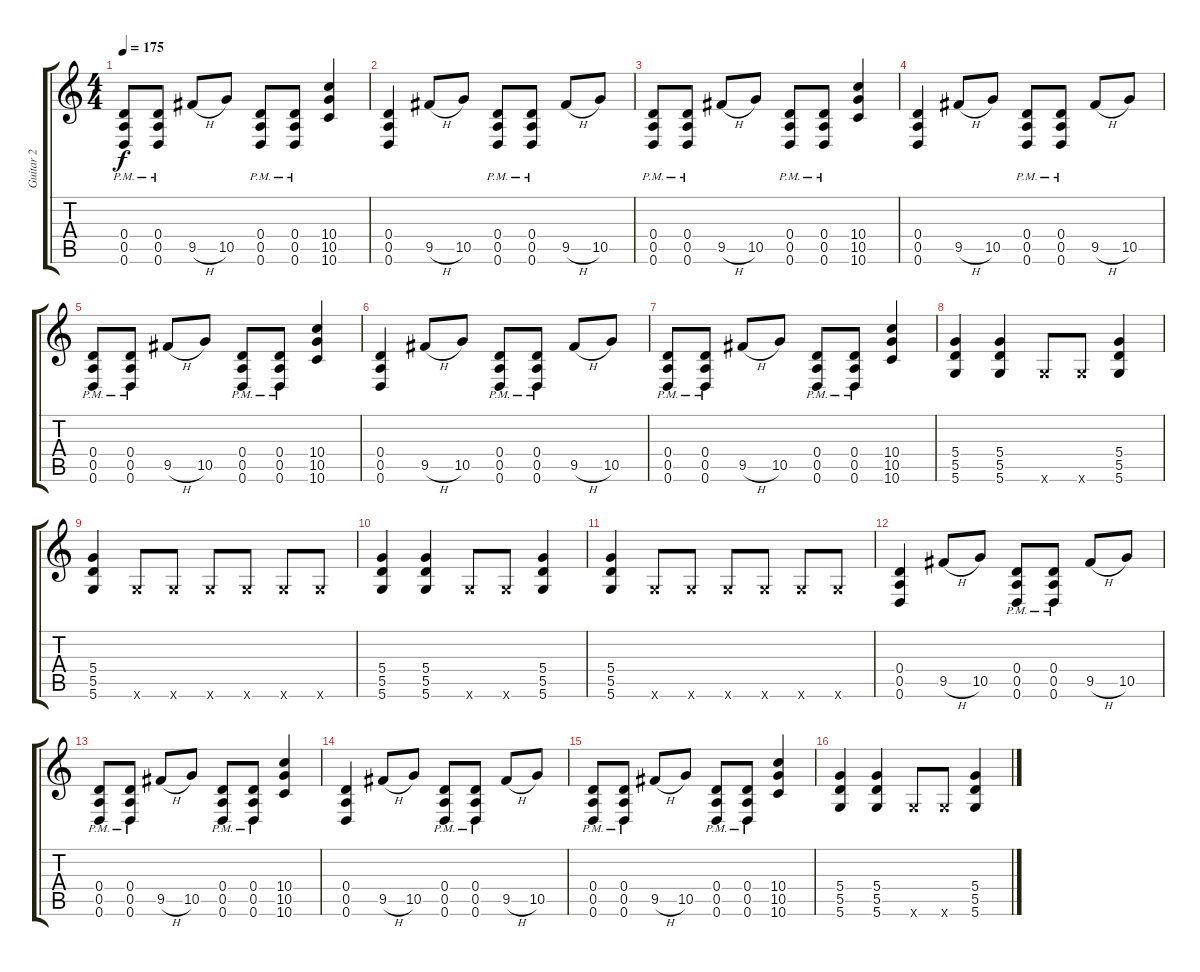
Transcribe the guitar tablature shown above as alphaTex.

\track ("Guitar 2" "Guitar 2") {instrument distortionguitar}
\staff {score tabs}
\tuning (E4 B3 G3 D3 A2 D2) {hide}
\ts (4 4)
\tempo 175
\clef g2
\ks c
(0.4{pm} 0.5{pm} 0.6{pm}).8{dy f} (0.4{pm} 0.5{pm} 0.6{pm}).8 9.5{h}.8 10.5.8 (0.4{pm} 0.5{pm} 0.6{pm}).8 (0.4{pm} 0.5{pm} 0.6{pm}).8 (10.4 10.5 10.6).4 |
(0.4 0.5 0.6).4 9.5{h}.8 10.5.8 (0.4{pm} 0.5{pm} 0.6{pm}).8 (0.4{pm} 0.5{pm} 0.6{pm}).8 9.5{h}.8 10.5.8 |
(0.4{pm} 0.5{pm} 0.6{pm}).8 (0.4{pm} 0.5{pm} 0.6{pm}).8 9.5{h}.8 10.5.8 (0.4{pm} 0.5{pm} 0.6{pm}).8 (0.4{pm} 0.5{pm} 0.6{pm}).8 (10.4 10.5 10.6).4 |
(0.4 0.5 0.6).4 9.5{h}.8 10.5.8 (0.4{pm} 0.5{pm} 0.6{pm}).8 (0.4{pm} 0.5{pm} 0.6{pm}).8 9.5{h}.8 10.5.8 |
(0.4{pm} 0.5{pm} 0.6{pm}).8 (0.4{pm} 0.5{pm} 0.6{pm}).8 9.5{h}.8 10.5.8 (0.4{pm} 0.5{pm} 0.6{pm}).8 (0.4{pm} 0.5{pm} 0.6{pm}).8 (10.4 10.5 10.6).4 |
(0.4 0.5 0.6).4 9.5{h}.8 10.5.8 (0.4{pm} 0.5{pm} 0.6{pm}).8 (0.4{pm} 0.5{pm} 0.6{pm}).8 9.5{h}.8 10.5.8 |
(0.4{pm} 0.5{pm} 0.6{pm}).8 (0.4{pm} 0.5{pm} 0.6{pm}).8 9.5{h}.8 10.5.8 (0.4{pm} 0.5{pm} 0.6{pm}).8 (0.4{pm} 0.5{pm} 0.6{pm}).8 (10.4 10.5 10.6).4 |
(5.4 5.5 5.6).4 (5.4 5.5 5.6).4 5.6{x}.8 5.6{x}.8 (5.4 5.5 5.6).4 |
(5.4 5.5 5.6).4 5.6{x}.8 5.6{x}.8 5.6{x}.8 5.6{x}.8 5.6{x}.8 5.6{x}.8 |
(5.4 5.5 5.6).4 (5.4 5.5 5.6).4 5.6{x}.8 5.6{x}.8 (5.4 5.5 5.6).4 |
(5.4 5.5 5.6).4 5.6{x}.8 5.6{x}.8 5.6{x}.8 5.6{x}.8 5.6{x}.8 5.6{x}.8 |
(0.4 0.5 0.6).4 9.5{h}.8 10.5.8 (0.4{pm} 0.5{pm} 0.6{pm}).8 (0.4{pm} 0.5{pm} 0.6{pm}).8 9.5{h}.8 10.5.8 |
(0.4{pm} 0.5{pm} 0.6{pm}).8 (0.4{pm} 0.5{pm} 0.6{pm}).8 9.5{h}.8 10.5.8 (0.4{pm} 0.5{pm} 0.6{pm}).8 (0.4{pm} 0.5{pm} 0.6{pm}).8 (10.4 10.5 10.6).4 |
(0.4 0.5 0.6).4 9.5{h}.8 10.5.8 (0.4{pm} 0.5{pm} 0.6{pm}).8 (0.4{pm} 0.5{pm} 0.6{pm}).8 9.5{h}.8 10.5.8 |
(0.4{pm} 0.5{pm} 0.6{pm}).8 (0.4{pm} 0.5{pm} 0.6{pm}).8 9.5{h}.8 10.5.8 (0.4{pm} 0.5{pm} 0.6{pm}).8 (0.4{pm} 0.5{pm} 0.6{pm}).8 (10.4 10.5 10.6).4 |
(5.4 5.5 5.6).4 (5.4 5.5 5.6).4 5.6{x}.8 5.6{x}.8 (5.4 5.5 5.6).4
